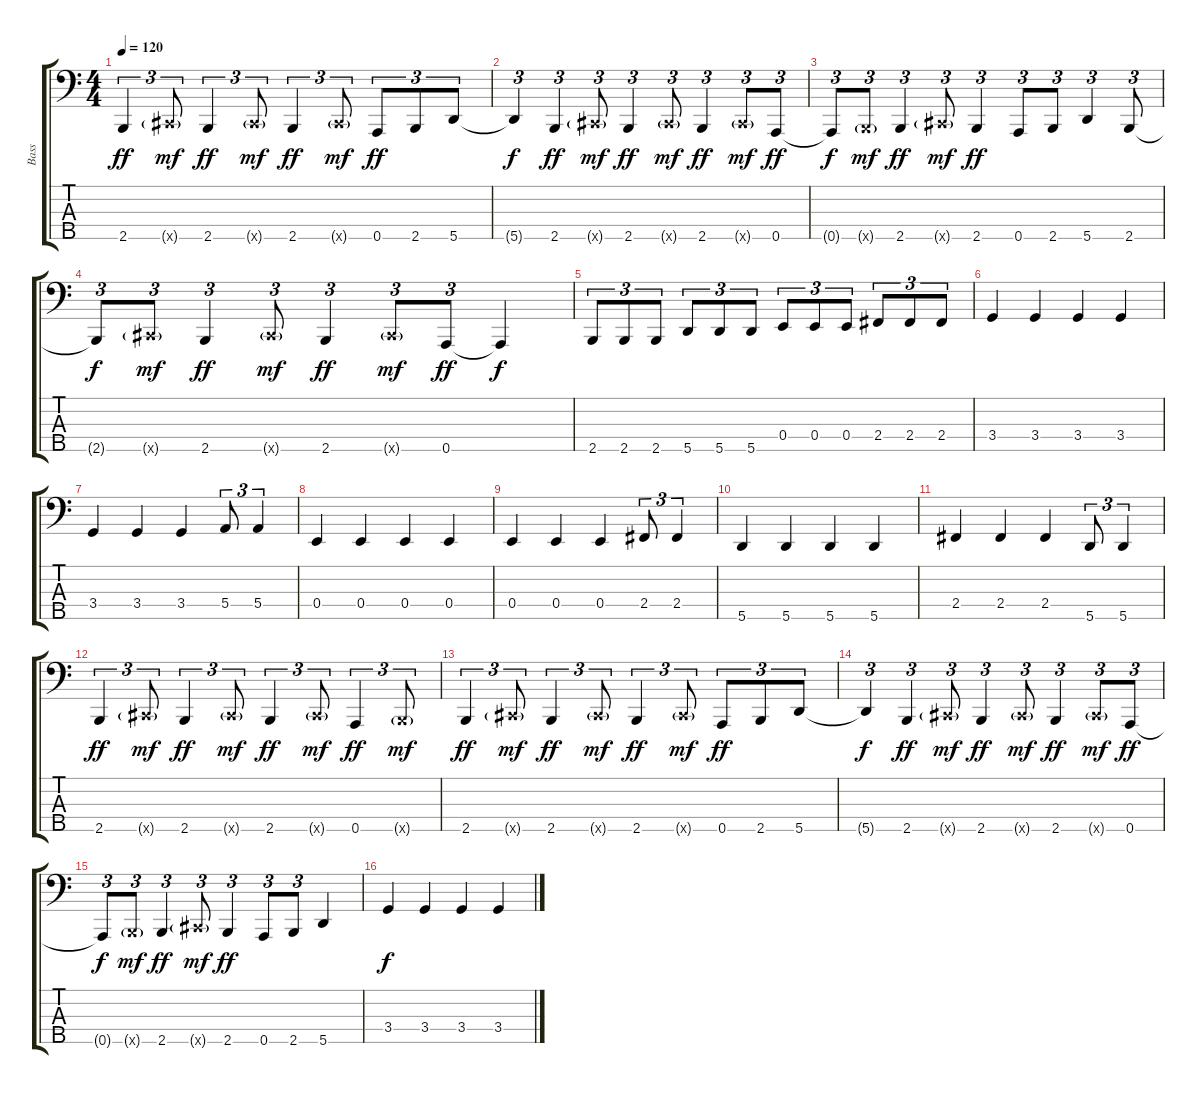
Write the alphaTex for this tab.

\track ("Bass" "Bass") {instrument electricbassfinger}
\staff {score tabs}
\tuning (G2 D2 A1 E1 A0) {hide}
\ts (4 4)
\tempo 120
\clef f4
\ks c
2.5.4{tu (3 2) dy ff} 4.5{g x}.8{tu (3 2) dy mf} 2.5.4{tu (3 2) dy ff} 4.5{g x}.8{tu (3 2) dy mf} 2.5.4{tu (3 2) dy ff} 4.5{g x}.8{tu (3 2) dy mf} 0.5.8{tu (3 2) dy ff} 2.5.8{tu (3 2)} 5.5.8{tu (3 2)} |
5.5{t}.4{tu (3 2) dy f} 2.5.4{tu (3 2) dy ff} 4.5{g x}.8{tu (3 2) dy mf} 2.5.4{tu (3 2) dy ff} 4.5{g x}.8{tu (3 2) dy mf} 2.5.4{tu (3 2) dy ff} 4.5{g x}.8{tu (3 2) dy mf} 0.5.8{tu (3 2) dy ff} |
0.5{t}.8{tu (3 2) dy f} 2.5{g x}.8{tu (3 2) dy mf} 2.5.4{tu (3 2) dy ff} 4.5{g x}.8{tu (3 2) dy mf} 2.5.4{tu (3 2) dy ff} 0.5.8{tu (3 2)} 2.5.8{tu (3 2)} 5.5.4{tu (3 2)} 2.5.8{tu (3 2)} |
2.5{t}.8{tu (3 2) dy f} 4.5{g x}.8{tu (3 2) dy mf} 2.5.4{tu (3 2) dy ff} 4.5{g x}.8{tu (3 2) dy mf} 2.5.4{tu (3 2) dy ff} 4.5{g x}.8{tu (3 2) dy mf} 0.5.8{tu (3 2) dy ff} 0.5{t}.4{dy f} |
2.5.8{tu (3 2)} 2.5.8{tu (3 2)} 2.5.8{tu (3 2)} 5.5.8{tu (3 2)} 5.5.8{tu (3 2)} 5.5.8{tu (3 2)} 0.4.8{tu (3 2)} 0.4.8{tu (3 2)} 0.4.8{tu (3 2)} 2.4.8{tu (3 2)} 2.4.8{tu (3 2)} 2.4.8{tu (3 2)} |
3.4.4 3.4.4 3.4.4 3.4.4 |
3.4.4 3.4.4 3.4.4 5.4.8{tu (3 2)} 5.4.4{tu (3 2)} |
0.4.4 0.4.4 0.4.4 0.4.4 |
0.4.4 0.4.4 0.4.4 2.4.8{tu (3 2)} 2.4.4{tu (3 2)} |
5.5.4 5.5.4 5.5.4 5.5.4 |
2.4.4 2.4.4 2.4.4 5.5.8{tu (3 2)} 5.5.4{tu (3 2)} |
2.5.4{tu (3 2) dy ff} 4.5{g x}.8{tu (3 2) dy mf} 2.5.4{tu (3 2) dy ff} 4.5{g x}.8{tu (3 2) dy mf} 2.5.4{tu (3 2) dy ff} 4.5{g x}.8{tu (3 2) dy mf} 0.5.4{tu (3 2) dy ff} 2.5{g x}.8{tu (3 2) dy mf} |
2.5.4{tu (3 2) dy ff} 4.5{g x}.8{tu (3 2) dy mf} 2.5.4{tu (3 2) dy ff} 4.5{g x}.8{tu (3 2) dy mf} 2.5.4{tu (3 2) dy ff} 4.5{g x}.8{tu (3 2) dy mf} 0.5.8{tu (3 2) dy ff} 2.5.8{tu (3 2)} 5.5.8{tu (3 2)} |
5.5{t}.4{tu (3 2) dy f} 2.5.4{tu (3 2) dy ff} 4.5{g x}.8{tu (3 2) dy mf} 2.5.4{tu (3 2) dy ff} 4.5{g x}.8{tu (3 2) dy mf} 2.5.4{tu (3 2) dy ff} 4.5{g x}.8{tu (3 2) dy mf} 0.5.8{tu (3 2) dy ff} |
0.5{t}.8{tu (3 2) dy f} 2.5{g x}.8{tu (3 2) dy mf} 2.5.4{tu (3 2) dy ff} 4.5{g x}.8{tu (3 2) dy mf} 2.5.4{tu (3 2) dy ff} 0.5.8{tu (3 2)} 2.5.8{tu (3 2)} 5.5.4 |
3.4.4{dy f} 3.4.4 3.4.4 3.4.4
